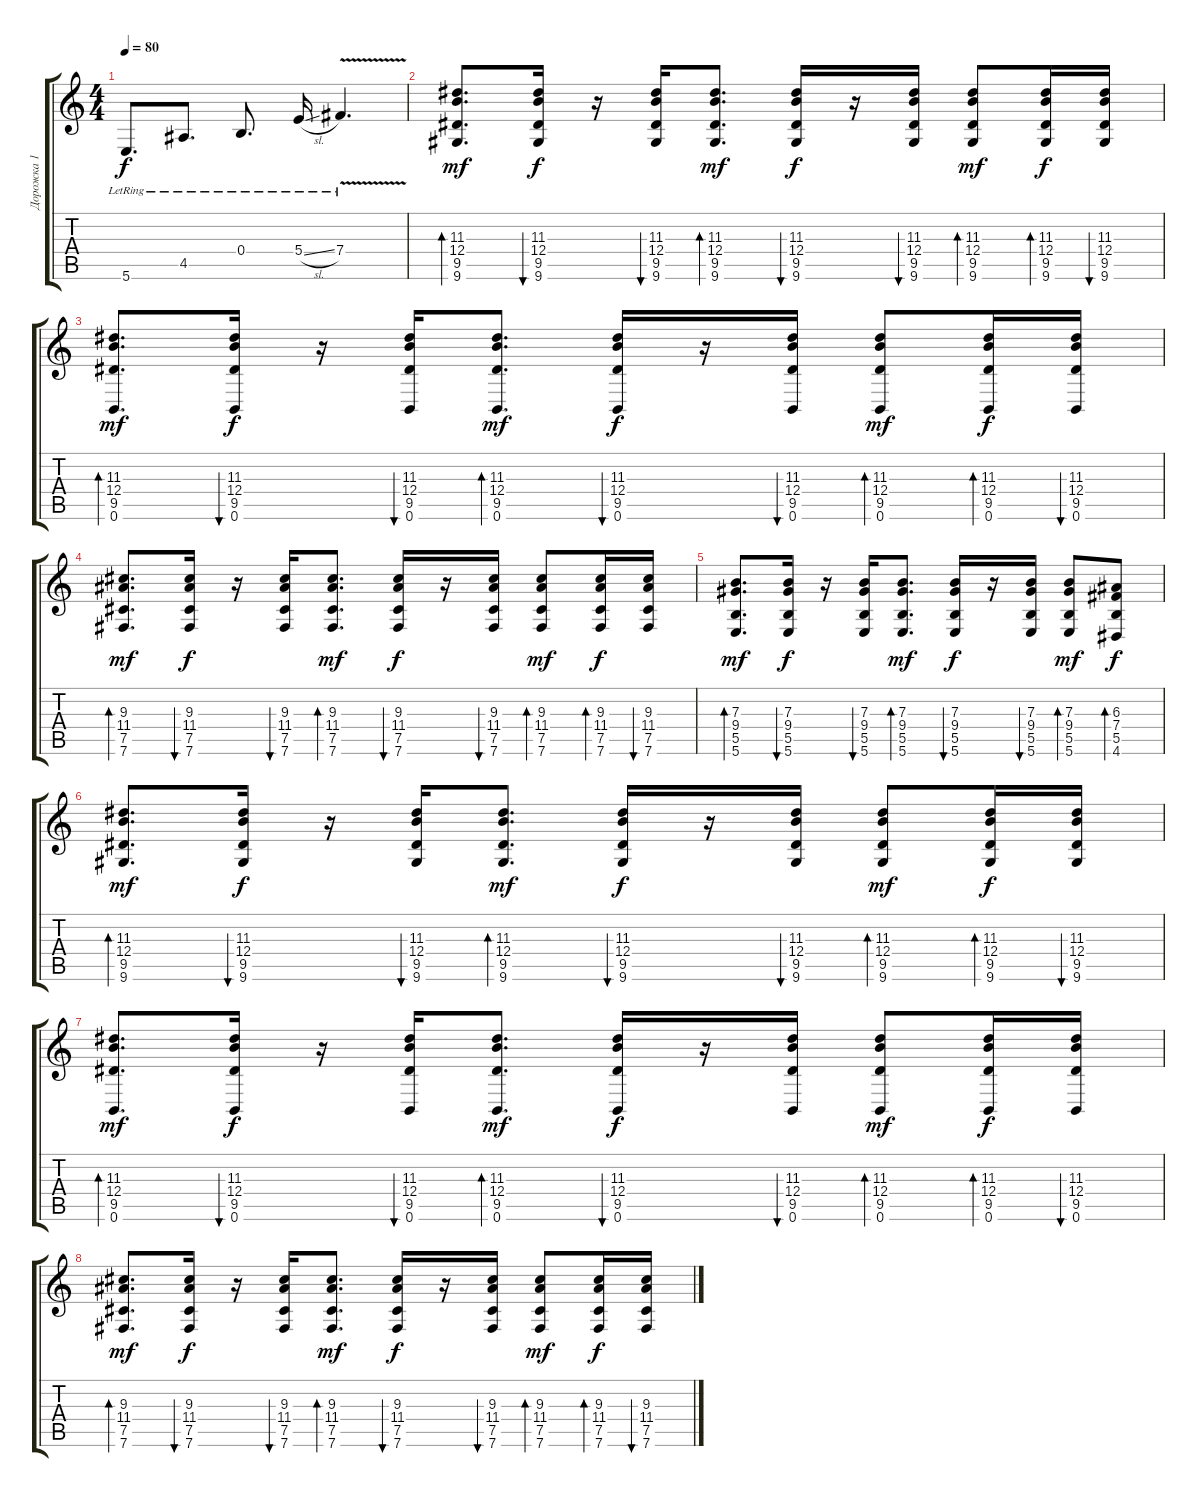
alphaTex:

\track ("Дорожка 1" "Дорожка 1") {instrument acousticguitarsteel}
\staff {score tabs}
\tuning (Db4 Ab3 E3 B2 Gb2 B1) {hide}
\ts (4 4)
\tempo 80
\clef g2
\ks c
5.6{lr}.8{d dy f} 4.5{lr}.8{d} 0.4{lr}.8{d} 5.4{sl lr}.16 7.4{v lr}.4{d} |
(11.3 12.4 9.5 9.6).8{d bd 30 dy mf} (11.3 12.4 9.5 9.6).16{bu 30 dy f} r.16 (11.3 12.4 9.5 9.6).16{bu 30} (11.3 12.4 9.5 9.6).8{d bd 30 dy mf} (11.3 12.4 9.5 9.6).16{bu 30 dy f} r.16 (11.3 12.4 9.5 9.6).16{bu 30} (11.3 12.4 9.5 9.6).8{bd 30 dy mf} (11.3 12.4 9.5 9.6).16{bd 30 dy f} (11.3 12.4 9.5 9.6).16{bu 30} |
(11.3 12.4 9.5 0.6).8{d bd 30 dy mf} (11.3 12.4 9.5 0.6).16{bu 30 dy f} r.16 (11.3 12.4 9.5 0.6).16{bu 30} (11.3 12.4 9.5 0.6).8{d bd 30 dy mf} (11.3 12.4 9.5 0.6).16{bu 30 dy f} r.16 (11.3 12.4 9.5 0.6).16{bu 30} (11.3 12.4 9.5 0.6).8{bd 30 dy mf} (11.3 12.4 9.5 0.6).16{bd 30 dy f} (11.3 12.4 9.5 0.6).16{bu 30} |
(9.3 11.4 7.5 7.6).8{d bd 30 dy mf} (9.3 11.4 7.5 7.6).16{bu 30 dy f} r.16 (9.3 11.4 7.5 7.6).16{bu 30} (9.3 11.4 7.5 7.6).8{d bd 30 dy mf} (9.3 11.4 7.5 7.6).16{bu 30 dy f} r.16 (9.3 11.4 7.5 7.6).16{bu 30} (9.3 11.4 7.5 7.6).8{bd 30 dy mf} (9.3 11.4 7.5 7.6).16{bd 30 dy f} (9.3 11.4 7.5 7.6).16{bu 30} |
(7.3 9.4 5.5 5.6).8{d bd 30 dy mf} (7.3 9.4 5.5 5.6).16{bu 30 dy f} r.16 (7.3 9.4 5.5 5.6).16{bu 30} (7.3 9.4 5.5 5.6).8{d bd 30 dy mf} (7.3 9.4 5.5 5.6).16{bu 30 dy f} r.16 (7.3 9.4 5.5 5.6).16{bu 30} (7.3 9.4 5.5 5.6).8{bd 30 dy mf} (6.3 7.4 5.5 4.6).8{bd 30 dy f} |
(11.3 12.4 9.5 9.6).8{d bd 30 dy mf} (11.3 12.4 9.5 9.6).16{bu 30 dy f} r.16 (11.3 12.4 9.5 9.6).16{bu 30} (11.3 12.4 9.5 9.6).8{d bd 30 dy mf} (11.3 12.4 9.5 9.6).16{bu 30 dy f} r.16 (11.3 12.4 9.5 9.6).16{bu 30} (11.3 12.4 9.5 9.6).8{bd 30 dy mf} (11.3 12.4 9.5 9.6).16{bd 30 dy f} (11.3 12.4 9.5 9.6).16{bu 30} |
(11.3 12.4 9.5 0.6).8{d bd 30 dy mf} (11.3 12.4 9.5 0.6).16{bu 30 dy f} r.16 (11.3 12.4 9.5 0.6).16{bu 30} (11.3 12.4 9.5 0.6).8{d bd 30 dy mf} (11.3 12.4 9.5 0.6).16{bu 30 dy f} r.16 (11.3 12.4 9.5 0.6).16{bu 30} (11.3 12.4 9.5 0.6).8{bd 30 dy mf} (11.3 12.4 9.5 0.6).16{bd 30 dy f} (11.3 12.4 9.5 0.6).16{bu 30} |
(9.3 11.4 7.5 7.6).8{d bd 30 dy mf} (9.3 11.4 7.5 7.6).16{bu 30 dy f} r.16 (9.3 11.4 7.5 7.6).16{bu 30} (9.3 11.4 7.5 7.6).8{d bd 30 dy mf} (9.3 11.4 7.5 7.6).16{bu 30 dy f} r.16 (9.3 11.4 7.5 7.6).16{bu 30} (9.3 11.4 7.5 7.6).8{bd 30 dy mf} (9.3 11.4 7.5 7.6).16{bd 30 dy f} (9.3 11.4 7.5 7.6).16{bu 30}
